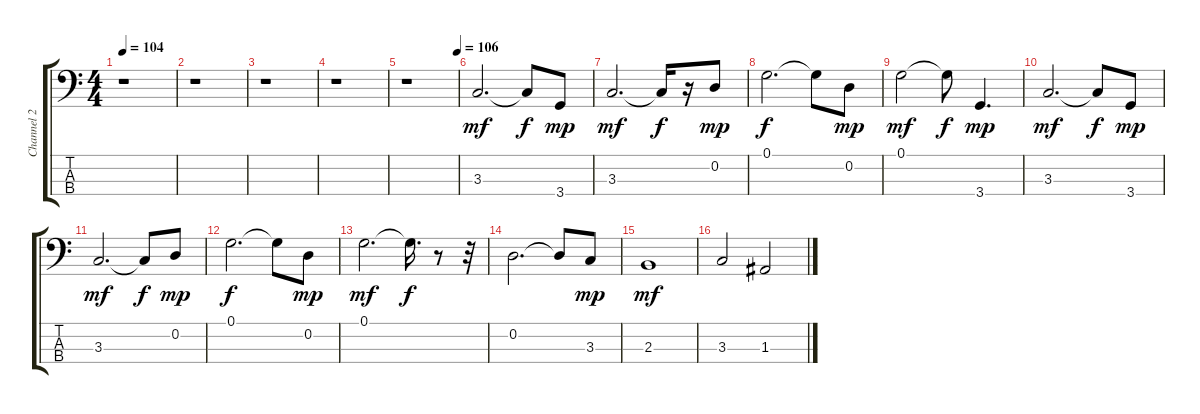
\track ("Channel 2" "Channel 2") {instrument electricbassfinger}
\staff {score tabs}
\tuning (G2 D2 A1 E1) {hide}
\ts (4 4)
\tempo 104
\clef f4
\ks c
r.1{dy mf} |
r.1 |
r.1 |
r.1 |
\tempo (106 1)
r.1 |
3.3.2{d} 3.3{t}.8{dy f} 3.4.8{dy mp} |
3.3.2{d dy mf} 3.3{t}.16{dy f} r.16 0.2.8{dy mp} |
0.1.2{d dy f} 0.1{t}.8 0.2.8{dy mp} |
0.1.2{dy mf} 0.1{t}.8{dy f} 3.4.4{d dy mp} |
3.3.2{d dy mf} 3.3{t}.8{dy f} 3.4.8{dy mp} |
3.3.2{d dy mf} 3.3{t}.8{dy f} 0.2.8{dy mp} |
0.1.2{d dy f} 0.1{t}.8 0.2.8{dy mp} |
0.1.2{d dy mf} 0.1{t}.16{d dy f} r.8 r.32 |
0.2.2{d} 0.2{t}.8 3.3.8{dy mp} |
2.3.1{dy mf} |
3.3.2 1.3.2
